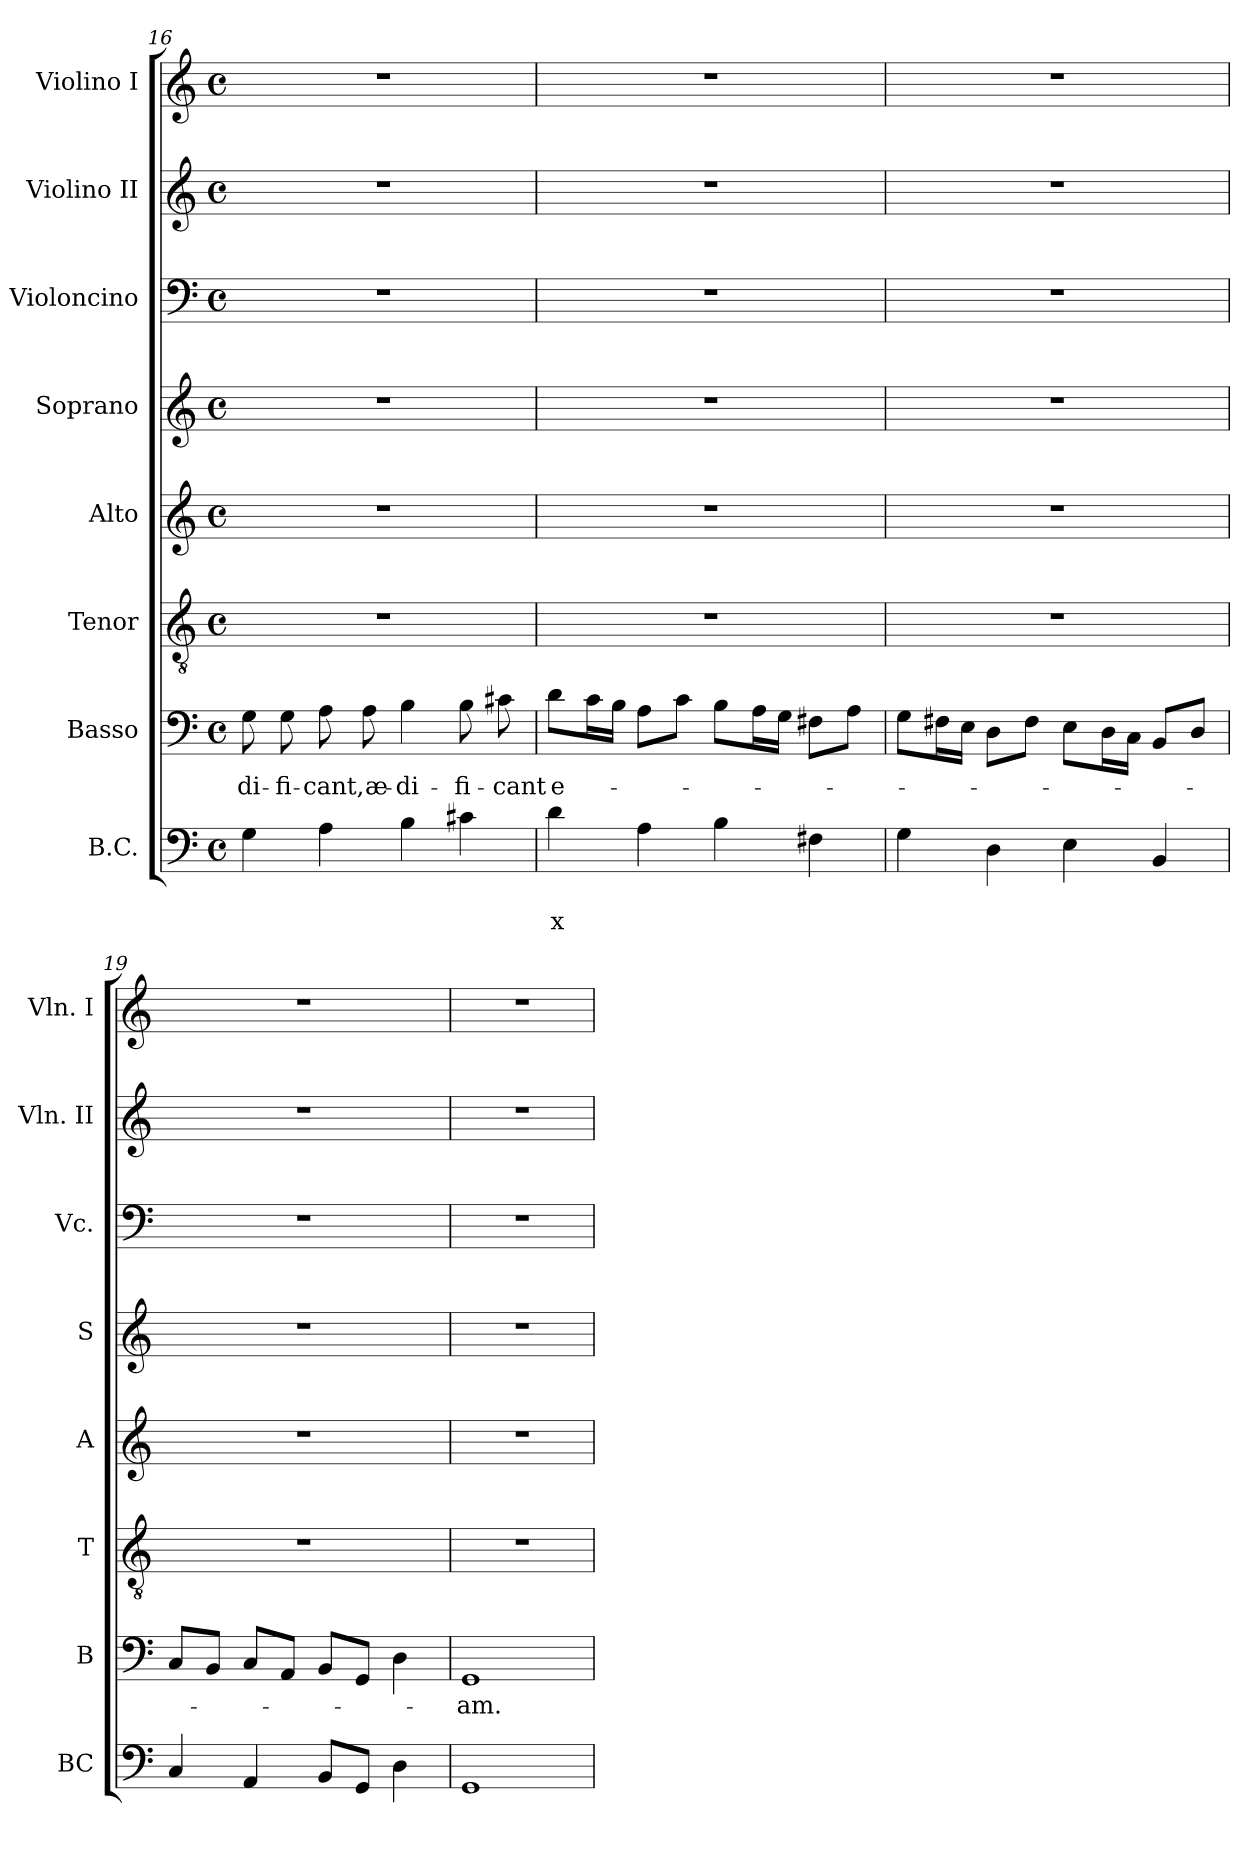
**kern	**text	**text	**kern	**text	**kern	**kern	**kern	**kern	**kern	**kern
*part8	*part8	*part8	*part7	*part7	*part6	*part5	*part4	*part3	*part2	*part1
*staff8	*staff8	*staff8	*staff7	*staff7	*staff6	*staff5	*staff4	*staff3	*staff2	*staff1
*I"B.C.	*	*	*I"Basso	*	*I"Tenor	*I"Alto	*I"Soprano	*I"Violoncino	*I"Violino II	*I"Violino I
*I'BC	*	*	*I'B	*	*I'T	*I'A	*I'S	*I'Vc.	*I'Vln. II	*I'Vln. I
!!LO:PB:g=z
*clefF4	*	*	*clefF4	*	*clefGv2	*clefG2	*clefG2	*clefF4	*clefG2	*clefG2
*k[]	*	*	*k[]	*	*k[]	*k[]	*k[]	*k[]	*k[]	*k[]
*C:	*	*	*C:	*	*C:	*C:	*C:	*C:	*C:	*C:
*M4/4	*	*	*M4/4	*	*M4/4	*M4/4	*M4/4	*M4/4	*M4/4	*M4/4
*met(c)	*	*	*met(c)	*	*met(c)	*met(c)	*met(c)	*met(c)	*met(c)	*met(c)
=16	=16	=16	=16	=16	=16	=16	=16	=16	=16	=16
!	!	!	!	!LO:LY:b	!	!	!	!	!	!
4G\	.	.	8G\	-di-	1r	1r	1r	1r	1r	1r
!	!	!	!	!LO:LY:b	!	!	!	!	!	!
.	.	.	8G\	-fi-	.	.	.	.	.	.
!	!	!	!	!LO:LY:b	!	!	!	!	!	!
4A\	.	.	8A\	-cant,	.	.	.	.	.	.
!	!	!	!	!LO:LY:b	!	!	!	!	!	!
.	.	.	8A\	æ-	.	.	.	.	.	.
!	!	!	!	!LO:LY:b	!	!	!	!	!	!
4B\	.	.	4B\	-di-	.	.	.	.	.	.
!	!	!	!	!LO:LY:b	!	!	!	!	!	!
4c#X\	.	.	8B\	-fi-	.	.	.	.	.	.
!	!	!	!	!LO:LY:b	!	!	!	!	!	!
.	.	.	8c#X\	-cant	.	.	.	.	.	.
=17	=17	=17	=17	=17	=17	=17	=17	=17	=17	=17
!	!	!LO:LY:b	!	!LO:LY:b	!	!	!	!	!	!
4d\	.	x	8d\L	e-	1r	1r	1r	1r	1r	1r
.	.	.	16c\L	.	.	.	.	.	.	.
.	.	.	16B\JJ	.	.	.	.	.	.	.
4A\	.	.	8A\L	.	.	.	.	.	.	.
.	.	.	8c\J	.	.	.	.	.	.	.
4B\	.	.	8B\L	.	.	.	.	.	.	.
.	.	.	16A\L	.	.	.	.	.	.	.
.	.	.	16G\JJ	.	.	.	.	.	.	.
4F#X\	.	.	8F#X\L	.	.	.	.	.	.	.
.	.	.	8A\J	.	.	.	.	.	.	.
=18	=18	=18	=18	=18	=18	=18	=18	=18	=18	=18
4G\	.	.	8G\L	.	1r	1r	1r	1r	1r	1r
.	.	.	16F#X\L	.	.	.	.	.	.	.
.	.	.	16E\JJ	.	.	.	.	.	.	.
4D\	.	.	8D\L	.	.	.	.	.	.	.
.	.	.	8F#\J	.	.	.	.	.	.	.
4E\	.	.	8E\L	.	.	.	.	.	.	.
.	.	.	16D\L	.	.	.	.	.	.	.
.	.	.	16C\JJ	.	.	.	.	.	.	.
4BB/	.	.	8BB/L	.	.	.	.	.	.	.
.	.	.	8D/J	.	.	.	.	.	.	.
=19	=19	=19	=19	=19	=19	=19	=19	=19	=19	=19
4C/	.	.	8C/L	.	1r	1r	1r	1r	1r	1r
.	.	.	8BB/J	.	.	.	.	.	.	.
4AA/	.	.	8C/L	.	.	.	.	.	.	.
.	.	.	8AA/J	.	.	.	.	.	.	.
8BB/L	.	.	8BB/L	.	.	.	.	.	.	.
8GG/J	.	.	8GG/J	.	.	.	.	.	.	.
4D\	.	.	4D\	.	.	.	.	.	.	.
=20	=20	=20	=20	=20	=20	=20	=20	=20	=20	=20
!	!	!	!	!LO:LY:b	!	!	!	!	!	!
1GG	.	.	1GG	-am.	1r	1r	1r	1r	1r	1r
=	=	=	=	=	=	=	=	=	=	=
*-	*-	*-	*-	*-	*-	*-	*-	*-	*-	*-
